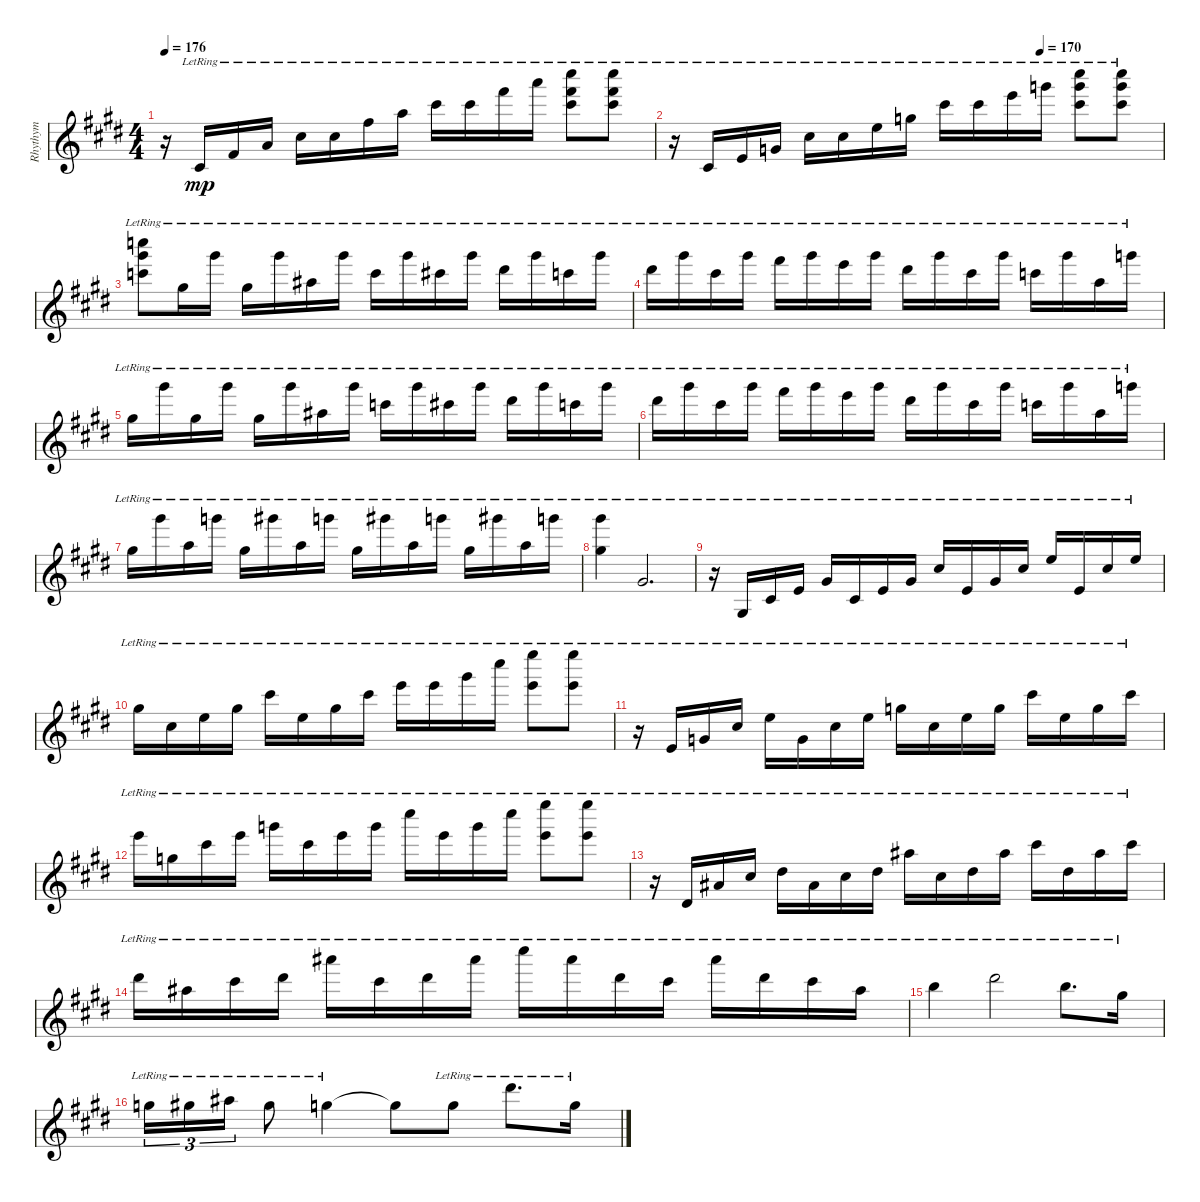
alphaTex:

\track ("Rhythym" "Rhythym") {instrument acousticguitarnylon}
\staff {score}
\tuning (E4 B3 G3 D3 A2 E2) {hide}
\ts (4 4)
\tempo 176
\clef g2
\ks c#minor
r.16{dy mp} 4.5{lr}.16 4.4{lr}.16 2.3{lr}.16 6.3{lr}.16 21.6{lr}.16 21.5{lr}.16 19.4{lr}.16 18.3{lr}.16 18.3{lr}.16 19.2{lr}.16 17.1{lr}.16 (21.1{lr} 19.2{lr} 18.3{lr}).8 (21.1{lr} 19.2{lr} 18.3{lr}).8 |
\tempo (170 0.75)
r.16 4.5{lr}.16 2.4{lr}.16 0.3{lr}.16 6.3{lr}.16 21.6{lr}.16 19.5{lr}.16 17.4{lr}.16 18.3{lr}.16 18.3{lr}.16 17.2{lr}.16 15.1{lr}.16 (21.1{lr} 20.2{lr} 18.3{lr}).8 (21.1{lr} 20.2{lr} 18.3{lr}).8 |
(20.1{lr} 21.2{lr} 22.4{lr}).8 18.4{lr}.16 21.2{lr}.16 18.4{lr}.16 16.1{lr}.16 15.3{lr}.16 16.1{lr}.16 17.3{lr}.16 16.1{lr}.16 14.2{lr}.16 16.1{lr}.16 16.2{lr}.16 16.1{lr}.16 17.3{lr}.16 16.1{lr}.16 |
16.2{lr}.16 16.1{lr}.16 14.2{lr}.16 16.1{lr}.16 14.1{lr}.16 16.1{lr}.16 17.2{lr}.16 16.1{lr}.16 16.2{lr}.16 16.1{lr}.16 14.2{lr}.16 16.1{lr}.16 13.2{lr}.16 16.1{lr}.16 14.3{lr}.16 15.1{lr}.16 |
13.3{lr}.16 16.1{lr}.16 13.3{lr}.16 16.1{lr}.16 13.3{lr}.16 16.1{lr}.16 15.3{lr}.16 16.1{lr}.16 17.3{lr}.16 16.1{lr}.16 14.2{lr}.16 16.1{lr}.16 16.2{lr}.16 16.1{lr}.16 17.3{lr}.16 16.1{lr}.16 |
16.2{lr}.16 16.1{lr}.16 14.2{lr}.16 16.1{lr}.16 14.1{lr}.16 16.1{lr}.16 17.2{lr}.16 16.1{lr}.16 16.2{lr}.16 16.1{lr}.16 14.2{lr}.16 16.1{lr}.16 13.2{lr}.16 16.1{lr}.16 14.3{lr}.16 15.1{lr}.16 |
13.3{lr}.16 16.1{lr}.16 14.3{lr}.16 15.1{lr}.16 13.3{lr}.16 16.1{lr}.16 14.3{lr}.16 15.1{lr}.16 13.3{lr}.16 16.1{lr}.16 14.3{lr}.16 15.1{lr}.16 13.3{lr}.16 16.1{lr}.16 14.3{lr}.16 15.1{lr}.16 |
(16.1{lr} 18.4{lr}).4 16.6{lr}.2{d} |
r.16 4.6{lr}.16 4.5{lr}.16 2.4{lr}.16 1.3{lr}.16 4.5{lr}.16 2.4{lr}.16 1.3{lr}.16 6.3{lr}.16 2.4{lr}.16 1.3{lr}.16 6.3{lr}.16 9.3{lr}.16 2.4{lr}.16 6.3{lr}.16 9.3{lr}.16 |
4.1{lr}.16 2.2{lr}.16 0.1{lr}.16 4.1{lr}.16 9.1{lr}.16 0.1{lr}.16 9.2{lr}.16 9.1{lr}.16 12.1{lr}.16 12.1{lr}.16 16.1{lr}.16 21.1{lr}.16 (24.1{lr} 21.3{lr}).8 (24.1{lr} 21.3{lr}).8 |
r.16 2.4{lr}.16 0.3{lr}.16 6.3{lr}.16 9.3{lr}.16 5.4{lr}.16 6.3{lr}.16 9.3{lr}.16 12.3{lr}.16 11.4{lr}.16 9.3{lr}.16 12.3{lr}.16 18.3{lr}.16 9.3{lr}.16 8.2{lr}.16 9.1{lr}.16 |
12.1{lr}.16 3.1{lr}.16 9.1{lr}.16 12.1{lr}.16 15.1{lr}.16 14.2{lr}.16 12.1{lr}.16 15.1{lr}.16 21.1{lr}.16 21.3{lr}.16 20.2{lr}.16 21.1{lr}.16 (24.1{lr} 21.3{lr}).8 (24.1{lr} 21.3{lr}).8 |
r.16 1.4{lr}.16 3.3{lr}.16 6.3{lr}.16 8.3{lr}.16 8.4{lr}.16 6.3{lr}.16 8.3{lr}.16 20.4{lr}.16 21.6{lr}.16 18.5{lr}.16 20.4{lr}.16 18.3{lr}.16 18.5{lr}.16 15.3{lr}.16 14.2{lr}.16 |
16.2{lr}.16 15.3{lr}.16 14.2{lr}.16 16.2{lr}.16 18.1{lr}.16 18.3{lr}.16 16.2{lr}.16 18.1{lr}.16 21.1{lr}.16 18.1{lr}.16 20.3{lr}.16 18.3{lr}.16 18.1{lr}.16 16.2{lr}.16 18.3{lr}.16 15.3{lr}.16 |
16.3{lr}.4 16.2{lr}.2 16.3{lr}.8{d} 13.3{lr}.16 |
12.3{lr}.16{tu (3 2)} 13.3{lr}.16{tu (3 2)} 11.2{lr}.16{tu (3 2)} 13.3{lr}.8 12.3{lr}.4 12.3{t}.8 12.3{lr}.8 11.1{lr}.8{d} 12.3{lr}.16
